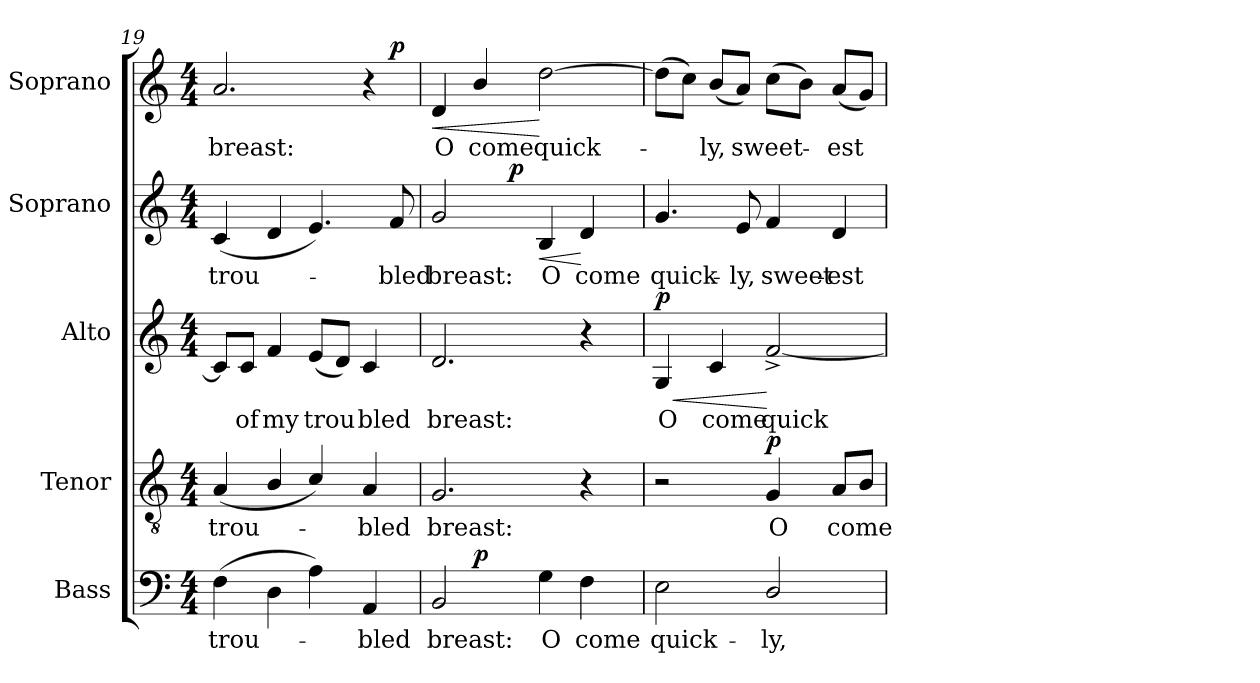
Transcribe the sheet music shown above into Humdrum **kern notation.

**kern	**text	**dynam	**kern	**text	**dynam	**kern	**text	**dynam	**kern	**text	**dynam	**kern	**text	**dynam
*part5	*part5	*part5	*part4	*part4	*part4	*part3	*part3	*part3	*part2	*part2	*part2	*part1	*part1	*part1
*staff5	*staff5	*staff5	*staff4	*staff4	*staff4	*staff3	*staff3	*staff3	*staff2	*staff2	*staff2	*staff1	*staff1	*staff1
*I"Bass	*	*	*I"Tenor	*	*	*I"Alto	*	*	*I"Soprano	*	*	*I"Soprano	*	*
*I'B.	*	*	*I'T.	*	*	*I'A.	*	*	*I'S.	*	*	*I'S.	*	*
*clefF4	*	*	*clefGv2	*	*	*clefG2	*	*	*clefG2	*	*	*clefG2	*	*
*	*	*	*ITrd7c12	*	*	*	*	*	*	*	*	*	*	*
*k[]	*	*	*k[]	*	*	*k[]	*	*	*k[]	*	*	*k[]	*	*
*C:	*	*	*C:	*	*	*C:	*	*	*C:	*	*	*C:	*	*
*M4/4	*	*	*M4/4	*	*	*M4/4	*	*	*M4/4	*	*	*M4/4	*	*
=19	=19	=19	=19	=19	=19	=19	=19	=19	=19	=19	=19	=19	=19	=19
!	!LO:LY:b:color=#000000	!	!	!	!	!	!	!	!	!	!	!	!	!
!	!	!	!	!LO:LY:b:color=#000000	!	!	!	!	!	!	!	!	!	!
!	!	!	!	!	!	!	!	!	!	!LO:LY:b:color=#000000	!	!	!	!
!	!	!	!	!	!	!	!	!	!	!	!	!	!LO:LY:b:color=#000000	!
*	*	*	*	*	*	*	*	*	*	*	*	*^	*	*
(4Fi\	trou-	.	(4AAi/	trou-	.	8ci/L]	.	.	(4ci/	trou-	.	2.ai/	2..ryy	breast:	.
!	!	!	!	!	!	!	!LO:LY:b:color=#000000	!	!	!	!	!	!	!	!
.	.	.	.	.	.	8ci/J	of	.	.	.	.	.	.	.	.
!	!	!	!	!	!	!	!LO:LY:b:color=#000000	!	!	!	!	!	!	!	!
4Di\	.	.	4BBi/	.	.	4fi/	my	.	4di/	.	.	.	.	.	.
!	!	!	!	!	!	!	!LO:LY:b:color=#000000	!	!	!	!	!	!	!	!
4Ai\)	.	.	4Ci/)	.	.	(8ei/L	trou	.	4.ei/)	.	.	.	.	.	.
.	.	.	.	.	.	8di/J)	.	.	.	.	.	.	.	.	.
!	!LO:LY:b:color=#000000	!	!	!	!	!	!	!	!	!	!	!	!	!	!
!	!	!	!	!LO:LY:b:color=#000000	!	!	!	!	!	!	!	!	!	!	!
!	!	!	!	!	!	!	!LO:LY:b:color=#000000	!	!	!	!	!	!	!	!
4AAi/	-bled	.	4AAi/	-bled	.	4ci/	bled	.	.	.	.	4r	.	.	.
!	!	!	!	!	!	!	!	!	!	!LO:LY:b:color=#000000	!	!	!	!	!
.	.	.	.	.	.	.	.	.	8fi/	-bled	.	.	8ryy	.	p
*	*	*	*	*	*	*	*	*	*	*	*	*v	*v	*	*
=20	=20	=20	=20	=20	=20	=20	=20	=20	=20	=20	=20	=20	=20	=20
*	*	*	*	*	*	*	*	*	*	*	*	*^	*	*
!	!LO:LY:b:color=#000000	!	!	!	!	!	!	!	!	!	!	!	!	!	!
*	*	*	*	*	*	*	*	*	*	*	*	*v	*v	*	*
*	*	*	*	*	*	*	*	*	*	*	*	*^	*	*
!	!	!	!	!LO:LY:b:color=#000000	!	!	!	!	!	!	!	!	!	!	!
*	*	*	*	*	*	*	*	*	*	*	*	*v	*v	*	*
*	*	*	*	*	*	*	*	*	*	*	*	*^	*	*
!	!	!	!	!	!	!	!LO:LY:b:color=#000000	!	!	!	!	!	!	!	!
*	*	*	*	*	*	*	*	*	*	*	*	*v	*v	*	*
*	*	*	*	*	*	*	*	*	*	*	*	*^	*	*
!	!	!	!	!	!	!	!	!	!	!LO:LY:b:color=#000000	!	!	!	!	!
*	*	*	*	*	*	*	*	*	*	*	*	*v	*v	*	*
*	*	*	*	*	*	*	*	*	*	*	*	*^	*	*
!	!	!	!	!	!	!	!	!	!	!	!	!	!	!LO:LY:b:color=#000000	!LO:HP:b
*^	*	*	*	*	*	*	*	*	*^	*	*	*v	*v	*	*
2BBi/	4ryy	breast:	.	2.GGi/	breast:	.	2.di/	breast:	.	2gi/	4ryy	breast:	.	4di/	O	<
!	!	!	!	!	!	!	!	!	!	!	!	!	!	!	!LO:LY:b:color=#000000	!
.	2.ryy	.	p	.	.	.	.	.	.	.	16ryy	.	.	4bi/	come	.
.	.	.	.	.	.	.	.	.	.	.	32ryy	.	.	.	.	.
.	.	.	.	.	.	.	.	.	.	.	128ryy	.	.	.	.	.
.	.	.	.	.	.	.	.	.	.	.	1024ryy	.	.	.	.	.
.	.	.	.	.	.	.	.	.	.	.	2ryy	.	p	.	.	.
!	!	!LO:LY:b:color=#000000	!	!	!	!	!	!	!	!	!	!	!	!	!	!
!	!	!	!	!	!	!	!	!	!	!	!	!LO:LY:b:color=#000000	!LO:HP:b	!	!	!
!	!	!	!	!	!	!	!	!	!	!	!	!	!	!	!LO:LY:b:color=#000000	!
4Gi\	.	O	.	.	.	.	.	.	.	4Bi/	.	O	<	[2ddi\	quick-	[
!	!	!LO:LY:b:color=#000000	!	!	!	!	!	!	!	!	!	!	!	!	!	!
!	!	!	!	!	!	!	!	!	!	!	!	!LO:LY:b:color=#000000	!	!	!	!
4Fi\	.	come	.	4r	.	.	4r	.	.	4di/	.	come	[	.	.	.
.	.	.	.	.	.	.	.	.	.	.	8ryy	.	.	.	.	.
.	.	.	.	.	.	.	.	.	.	.	64ryy	.	.	.	.	.
.	.	.	.	.	.	.	.	.	.	.	256..ryy	.	.	.	.	.
*v	*v	*	*	*	*	*	*	*	*	*v	*v	*	*	*	*	*
!!LO:PB:g=z
=21	=21	=21	=21	=21	=21	=21	=21	=21	=21	=21	=21	=21	=21	=21
*^	*	*	*	*	*	*	*	*	*^	*	*	*	*	*
!	!	!LO:LY:b:color=#000000	!	!	!	!	!	!	!	!	!	!	!	!	!	!
*v	*v	*	*	*	*	*	*	*	*	*v	*v	*	*	*	*	*
*^	*	*	*	*	*	*	*	*	*^	*	*	*	*	*
!	!	!	!	!	!	!	!	!LO:LY:b:color=#000000	!LO:HP:b	!	!	!	!	!	!	!
*v	*v	*	*	*	*	*	*	*	*	*v	*v	*	*	*	*	*
*^	*	*	*	*	*	*	*	*	*^	*	*	*	*	*
!	!	!	!	!	!	!	!	!	!	!	!	!LO:LY:b:color=#000000	!	!	!	!
*v	*v	*	*	*	*	*	*	*	*	*v	*v	*	*	*	*	*
2Ei\	quick-	.	2r	.	.	4Gi/	O	< p	4.gi/	quick-	.	(8ddi\L]	.	.
.	.	.	.	.	.	.	.	.	.	.	.	8cci\J)	.	.
!	!	!	!	!	!	!	!LO:LY:b:color=#000000	!	!	!	!	!	!	!
!	!	!	!	!	!	!	!	!	!	!	!	!	!LO:LY:b:color=#000000	!
.	.	.	.	.	.	4ci/	come	.	.	.	.	(8bi/L	-ly,	.
!	!	!	!	!	!	!	!	!	!	!LO:LY:b:color=#000000	!	!	!	!
!	!	!	!	!	!	!	!	!	!	!	!	!	!LO:LY:b:color=#000000	!
.	.	.	.	.	.	.	.	.	8ei/	-ly,	.	8ai/J)	sweet-	.
!	!LO:LY:b:color=#000000	!	!	!	!	!	!	!	!	!	!	!	!	!
!	!	!	!	!LO:LY:b:color=#000000	!	!	!	!	!	!	!	!	!	!
!	!	!	!	!	!	!	!LO:LY:b:color=#000000	!	!	!	!	!	!	!
!	!	!	!	!	!	!	!	!	!	!LO:LY:b:color=#000000	!	!	!	!
2Di/	-ly,	.	4GGi/	O	p	[2f^i/	quick-	[	4fi/	sweet-	.	(8cci\L	.	.
.	.	.	.	.	.	.	.	.	.	.	.	8bi\J)	.	.
!	!	!	!	!LO:LY:b:color=#000000	!	!	!	!	!	!	!	!	!	!
!	!	!	!	!	!	!	!	!	!	!LO:LY:b:color=#000000	!	!	!	!
!	!	!	!	!	!	!	!	!	!	!	!	!	!LO:LY:b:color=#000000	!
.	.	.	8AAi/L	come	.	.	.	.	4di/	-est	.	(8ai/L	-est	.
.	.	.	8BBi/J	.	.	.	.	.	.	.	.	8gi/J)	.	.
=	=	=	=	=	=	=	=	=	=	=	=	=	=	=
*-	*-	*-	*-	*-	*-	*-	*-	*-	*-	*-	*-	*-	*-	*-
